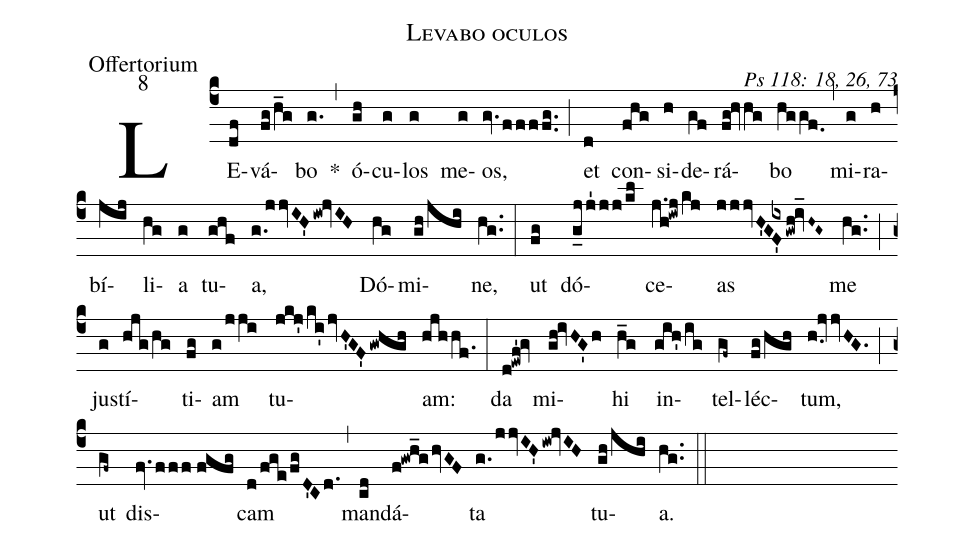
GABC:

name: Levabo oculos;
office-part: Offertorium;
mode: 8;
commentary: Ps 118: 18, 26, 73;
%%
(c4) LE(df)vá(fg/h_g)bo(g.) *(,) ó(gh)cu(g)los(g) me(g)os,(gv.ffffg..) (;) et(d) con(fhg)si(h)de(gf)rá(fg!hvhg)bo(hggf.0) (,) mi(g)ra(h)bí(jij)li(hg)a(g) tu(ghf)a,(g./[-0.5]jjvIH'iw!jvIH) Dó(hg)mi(gh/jhi)ne,(hg..) (:)
ut(fg) dó(g_jj'1jj/kl)ce(j.h!iwj/kj)as(jjjvH'G/[-0.5]{ix}F0'gwh!iv_H~G~) me(hg..) (;) jus(g)tí(hjg/hg)ti(fg)am(g/jji) tu(jkj'/ki'jvH'GF'gwhgh)am:(hjhhf.) (:)
da(d!ewf'!gv) mi(gh!ivHG'h)hi(h_g) in(gih'/ig)tel(gf~)léc(fg/hgh)tum,(h.0/[-1.5]jvvHG.) (;) ut(gf~) dis(fv.fff//fgfg)cam(d/fge/fgD'Cd.) (,) man(cd)dá(f!gwh_ghvGF)ta(g./jjvIH'iw!jvIH) tu(gh/jhi)a.(hg..) (::)
